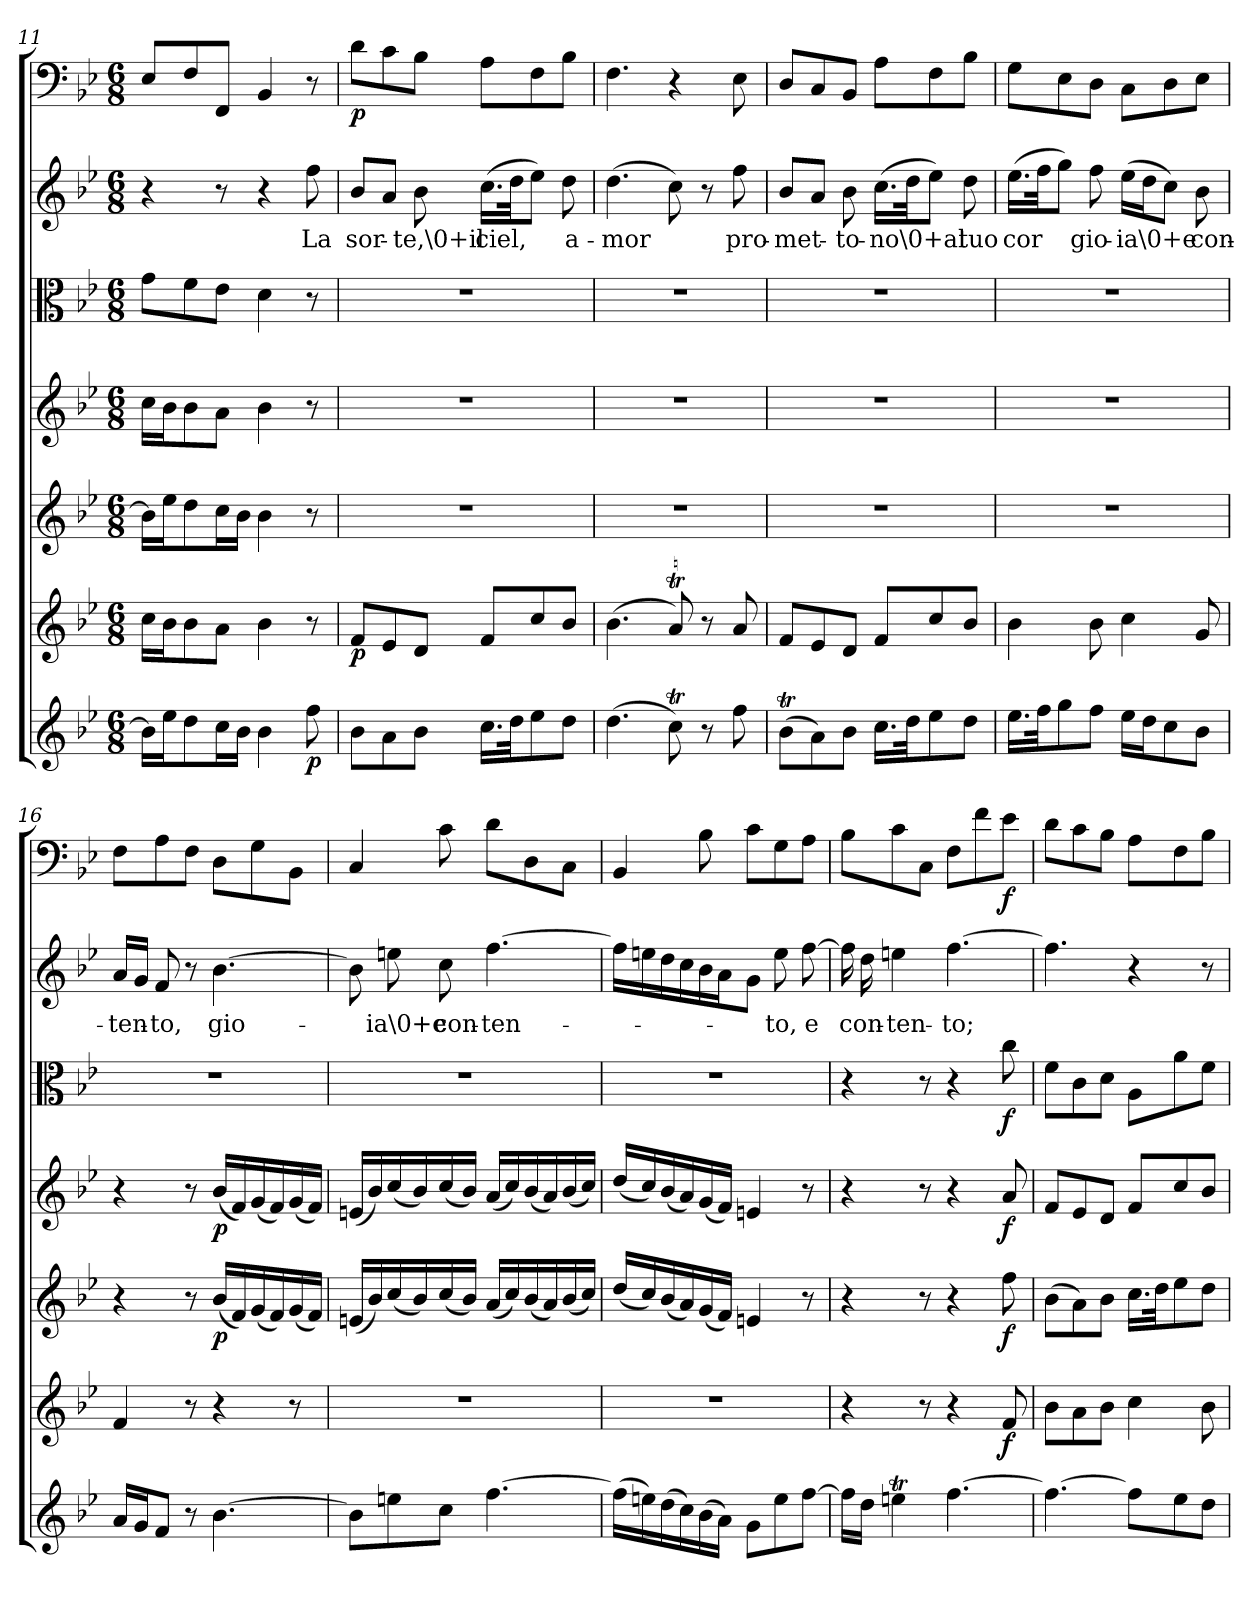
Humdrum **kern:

**kern	**dynam	**kern	**dynam	**kern	**dynam	**kern	**dynam	**kern	**dynam	**kern	**text	**kern	**dynam
*part7	*part7	*part6	*part6	*part5	*part5	*part4	*part4	*part3	*part3	*part2	*part2	*part1	*part1
*staff7	*staff7	*staff6	*staff6	*staff5	*staff5	*staff4	*staff4	*staff3	*staff3	*staff2	*staff2	*staff1	*staff1
*clefG2	*	*clefG2	*	*clefG2	*	*clefG2	*	*clefC3	*	*clefG2	*	*clefF4	*
*k[b-e-]	*	*k[b-e-]	*	*k[b-e-]	*	*k[b-e-]	*	*k[b-e-]	*	*k[b-e-]	*	*k[b-e-]	*
*B-:	*	*B-:	*	*B-:	*	*B-:	*	*B-:	*	*B-:	*	*B-:	*
*M6/8	*	*M6/8	*	*M6/8	*	*M6/8	*	*M6/8	*	*M6/8	*	*M6/8	*
=11	=11	=11	=11	=11	=11	=11	=11	=11	=11	=11	=11	=11	=11
16b-\LL]	.	16cc\LL	.	16b-\LL]	.	16cc\LL	.	8g\L	.	4r	.	8E-/L	.
16ee-\J	.	16b-\J	.	16ee-\J	.	16b-\J	.	.	.	.	.	.	.
8dd\	.	8b-\	.	8dd\	.	8b-\	.	8f\	.	.	.	8F/	.
16cc\L	.	8a\J	.	16cc\L	.	8a\J	.	8e-\J	.	8r	.	8FF/J	.
16b-\JJ	.	.	.	16b-\JJ	.	.	.	.	.	.	.	.	.
4b-\	.	4b-\	.	4b-\	.	4b-\	.	4d\	.	4r	.	4BB-/	.
8ff\	p	8r	.	8r	.	8r	.	8r	.	8ff\	La	8r	.
=12	=12	=12	=12	=12	=12	=12	=12	=12	=12	=12	=12	=12	=12
8b-\L	.	8f/L	p	2.r	.	2.r	.	2.r	.	8b-/L	sor-	8d\L	p
8a\	.	8e-/	.	.	.	.	.	.	.	8a/J	.	8c\	.
8b-\J	.	8d/J	.	.	.	.	.	.	.	8b-\	-te,\0+il	8B-\J	.
16.cc\LL	.	8f/L	.	.	.	.	.	.	.	(16.cc\LL	ciel,	8A\L	.
32dd\JK	.	.	.	.	.	.	.	.	.	32dd\JK	.	.	.
8ee-\	.	8cc/	.	.	.	.	.	.	.	8ee-\J)	.	8F\	.
8dd\J	.	8b-/J	.	.	.	.	.	.	.	8dd\	a-	8B-\J	.
=13	=13	=13	=13	=13	=13	=13	=13	=13	=13	=13	=13	=13	=13
(4.dd\	.	(4.b-\	.	2.r	.	2.r	.	2.r	.	(4.dd\	-mor	4.F\	.
8ccT\)	.	8aT/)	.	.	.	.	.	.	.	8cc\)	.	4r	.
8r	.	8r	.	.	.	.	.	.	.	8r	.	.	.
8ff\	.	8a/	.	.	.	.	.	.	.	8ff\	pro-	8E-\	.
=14	=14	=14	=14	=14	=14	=14	=14	=14	=14	=14	=14	=14	=14
(8b-T\L	.	8f/L	.	2.r	.	2.r	.	2.r	.	8b-/L	-met-	8D/L	.
8a\)	.	8e-/	.	.	.	.	.	.	.	8a/J	.	8C/	.
8b-\J	.	8d/J	.	.	.	.	.	.	.	8b-\	-to-	8BB-/J	.
16.cc\LL	.	8f/L	.	.	.	.	.	.	.	(16.cc\LL	-no\0+al	8A\L	.
32dd\JK	.	.	.	.	.	.	.	.	.	32dd\JK	.	.	.
8ee-\	.	8cc/	.	.	.	.	.	.	.	8ee-\J)	.	8F\	.
8dd\J	.	8b-/J	.	.	.	.	.	.	.	8dd\	tuo	8B-\J	.
=15	=15	=15	=15	=15	=15	=15	=15	=15	=15	=15	=15	=15	=15
16.ee-\LL	.	4b-\	.	2.r	.	2.r	.	2.r	.	(16.ee-\LL	cor	8G\L	.
32ff\JK	.	.	.	.	.	.	.	.	.	32ff\JK	.	.	.
8gg\	.	.	.	.	.	.	.	.	.	8gg\J)	.	8E-\	.
8ff\J	.	8b-\	.	.	.	.	.	.	.	8ff\	gio-	8D\J	.
16ee-\LL	.	4cc\	.	.	.	.	.	.	.	(16ee-\LL	-ia\0+e	8C\L	.
16dd\J	.	.	.	.	.	.	.	.	.	16dd\J	.	.	.
8cc\	.	.	.	.	.	.	.	.	.	8cc\J)	.	8D\	.
8b-\J	.	8g/	.	.	.	.	.	.	.	8b-\	con-	8E-\J	.
=16	=16	=16	=16	=16	=16	=16	=16	=16	=16	=16	=16	=16	=16
16a/LL	.	4f/	.	4r	.	4r	.	2.r	.	16a/LL	-ten-	8F\L	.
16g/J	.	.	.	.	.	.	.	.	.	16g/JJ	.	.	.
8f/J	.	.	.	.	.	.	.	.	.	8f/	-to,	8A\	.
8r	.	8r	.	8r	.	8r	.	.	.	8r	.	8F\J	.
[4.b-\	.	4r	.	(16b-/LL	p	(16b-/LL	p	.	.	[4.b-\	gio-	8D\L	.
.	.	.	.	16f/)	.	16f/)	.	.	.	.	.	.	.
.	.	.	.	(16g/	.	(16g/	.	.	.	.	.	8G\	.
.	.	.	.	16f/)	.	16f/)	.	.	.	.	.	.	.
.	.	8r	.	(16g/	.	(16g/	.	.	.	.	.	8BB-\J	.
.	.	.	.	16f/JJ)	.	16f/JJ)	.	.	.	.	.	.	.
=17	=17	=17	=17	=17	=17	=17	=17	=17	=17	=17	=17	=17	=17
8b-\L]	.	2.r	.	(16en/LL	.	(16en/LL	.	2.r	.	8b-\]	.	4C/	.
.	.	.	.	16b-/)	.	16b-/)	.	.	.	.	.	.	.
8een\	.	.	.	(16cc/	.	(16cc/	.	.	.	8een\	-ia\0+e	.	.
.	.	.	.	16b-/)	.	16b-/)	.	.	.	.	.	.	.
8cc\J	.	.	.	(16cc/	.	(16cc/	.	.	.	8cc\	con-	8c\	.
.	.	.	.	16b-/JJ)	.	16b-/JJ)	.	.	.	.	.	.	.
[4.ff\	.	.	.	(16a/LL	.	(16a/LL	.	.	.	[4.ff\	-ten-	8d\L	.
.	.	.	.	16cc/)	.	16cc/)	.	.	.	.	.	.	.
.	.	.	.	(16b-/	.	(16b-/	.	.	.	.	.	8D\	.
.	.	.	.	16a/)	.	16a/)	.	.	.	.	.	.	.
.	.	.	.	(16b-/	.	(16b-/	.	.	.	.	.	8C\J	.
.	.	.	.	16cc/JJ)	.	16cc/JJ)	.	.	.	.	.	.	.
=18	=18	=18	=18	=18	=18	=18	=18	=18	=18	=18	=18	=18	=18
(16ff\LL]	.	2.r	.	(16dd/LL	.	(16dd/LL	.	2.r	.	16ff\LL]	.	4BB-/	.
16een\)	.	.	.	16cc/)	.	16cc/)	.	.	.	16een\	.	.	.
(16dd\	.	.	.	(16b-/	.	(16b-/	.	.	.	16dd\	.	.	.
16cc\)	.	.	.	16a/)	.	16a/)	.	.	.	16cc\	.	.	.
(16b-\	.	.	.	(16g/	.	(16g/	.	.	.	16b-\	.	8B-\	.
16a\JJ)	.	.	.	16f/JJ)	.	16f/JJ)	.	.	.	16a\J	.	.	.
8g\L	.	.	.	4en/	.	4en/	.	.	.	8g\J	.	8c\L	.
8ee\	.	.	.	.	.	.	.	.	.	8ee\	-to,	8G\	.
[8ff\J	.	.	.	8r	.	8r	.	.	.	[8ff\	e	8A\J	.
=19	=19	=19	=19	=19	=19	=19	=19	=19	=19	=19	=19	=19	=19
16ff\LL]	.	4r	.	4r	.	4r	.	4r	.	16ff\]	.	8B-\L	.
16dd\JJ	.	.	.	.	.	.	.	.	.	16dd\	con-	.	.
4eent\	.	.	.	.	.	.	.	.	.	4een\	-ten-	8c\	.
.	.	8r	.	8r	.	8r	.	8r	.	.	.	8C\J	.
[4.ff\	.	4r	.	4r	.	4r	.	4r	.	[4.ff\	-to;	8F\L	.
.	.	.	.	.	.	.	.	.	.	.	.	8f\	.
.	.	8f/	f	8ff\	f	8a/	f	8cc\	f	.	.	8e-\J	f
=20	=20	=20	=20	=20	=20	=20	=20	=20	=20	=20	=20	=20	=20
4.ff\_	.	8b-\L	.	(8b-\L	.	8f/L	.	8f\L	.	4.ff\]	.	8d\L	.
.	.	8a\	.	8a\)	.	8e-/	.	8c\	.	.	.	8c\	.
.	.	8b-\J	.	8b-\J	.	8d/J	.	8d\J	.	.	.	8B-\J	.
8ff\L]	.	4cc\	.	16.cc\LL	.	8f/L	.	8A\L	.	4r	.	8A\L	.
.	.	.	.	32dd\JK	.	.	.	.	.	.	.	.	.
8ee-\	.	.	.	8ee-\	.	8cc/	.	8a\	.	.	.	8F\	.
8dd\J	.	8b-\	.	8dd\J	.	8b-/J	.	8f\J	.	8r	.	8B-\J	.
=	=	=	=	=	=	=	=	=	=	=	=	=	=
*-	*-	*-	*-	*-	*-	*-	*-	*-	*-	*-	*-	*-	*-
